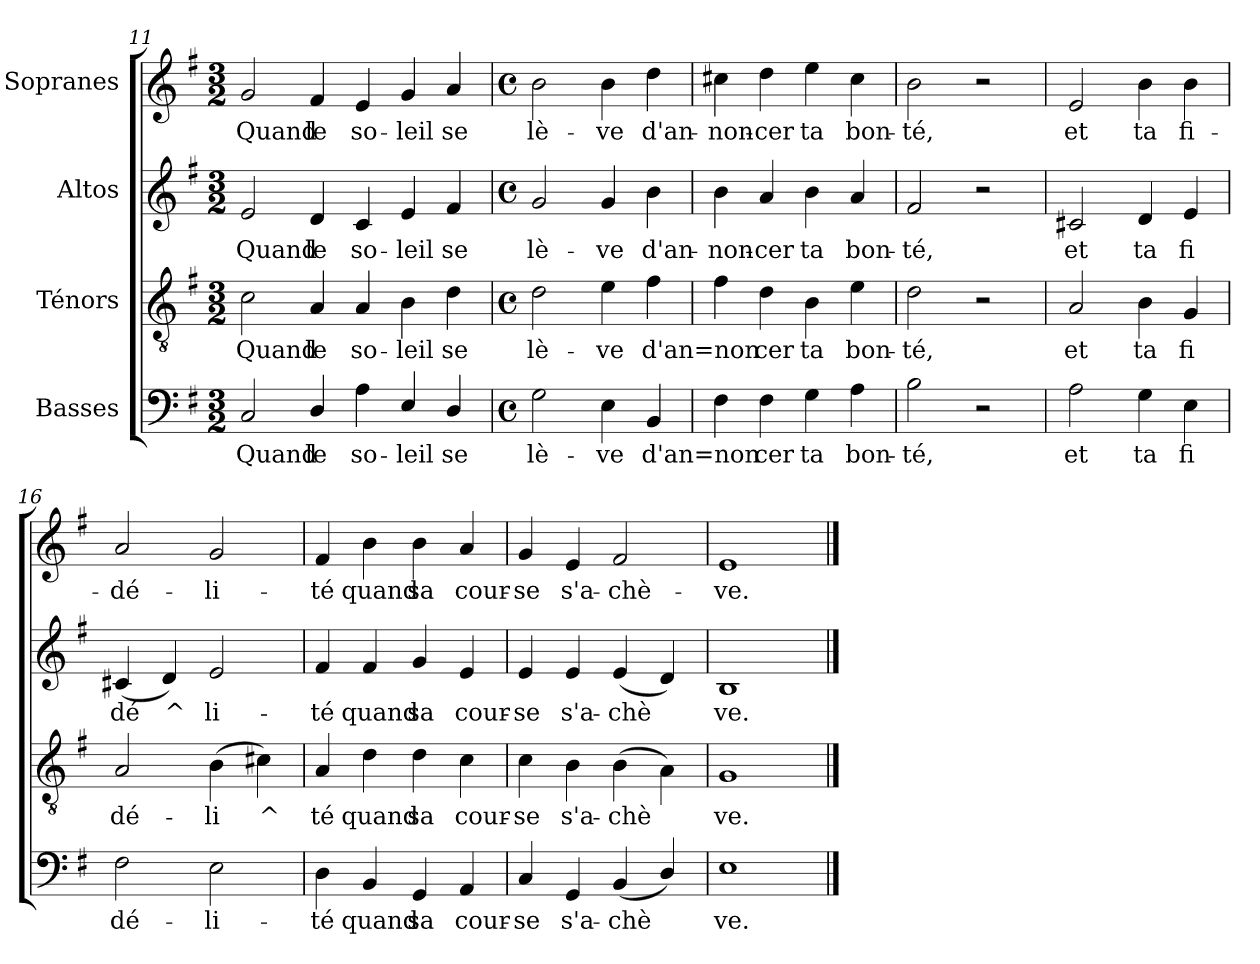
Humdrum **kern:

**kern	**text	**kern	**text	**kern	**text	**kern	**text
*part4	*part4	*part3	*part3	*part2	*part2	*part1	*part1
*staff4	*staff4	*staff3	*staff3	*staff2	*staff2	*staff1	*staff1
*I"Basses	*	*I"Ténors	*	*I"Altos	*	*I"Sopranes	*
*clefF4	*	*clefGv2	*	*clefG2	*	*clefG2	*
*k[f#]	*	*k[f#]	*	*k[f#]	*	*k[f#]	*
*G:	*	*G:	*	*G:	*	*G:	*
*M3/2	*	*M3/2	*	*M3/2	*	*M3/2	*
=11	=11	=11	=11	=11	=11	=11	=11
!	!LO:LY:b	!	!LO:LY:b	!	!LO:LY:b	!	!LO:LY:b
2C/	Quand	2c\	Quand	2e/	Quand	2g/	Quand
!	!LO:LY:b	!	!LO:LY:b	!	!LO:LY:b	!	!LO:LY:b
4D/	le	4A/	le	4d/	le	4f#/	le
!	!LO:LY:b	!	!LO:LY:b	!	!LO:LY:b	!	!LO:LY:b
4A\	so-	4A/	so-	4c/	so-	4e/	so-
!	!LO:LY:b	!	!LO:LY:b	!	!LO:LY:b	!	!LO:LY:b
4E/	-leil	4B\	-leil	4e/	-leil	4g/	-leil
!	!LO:LY:b	!	!LO:LY:b	!	!LO:LY:b	!	!LO:LY:b
4D/	se	4d\	se	4f#/	se	4a/	se
!!LO:LB:g=z
=12	=12	=12	=12	=12	=12	=12	=12
*M4/4	*	*M4/4	*	*M4/4	*	*M4/4	*
*met(c)	*	*met(c)	*	*met(c)	*	*met(c)	*
!	!LO:LY:b	!	!LO:LY:b	!	!LO:LY:b	!	!LO:LY:b
2G\	lè-	2d\	lè-	2g/	lè-	2b\	lè-
!	!LO:LY:b	!	!LO:LY:b	!	!LO:LY:b	!	!LO:LY:b
4E\	-ve	4e\	-ve	4g/	-ve	4b\	-ve
!	!LO:LY:b	!	!LO:LY:b	!	!LO:LY:b	!	!LO:LY:b
4BB/	d'an=non	4f#\	d'an=non	4b\	d'an-	4dd\	d'an-
=13	=13	=13	=13	=13	=13	=13	=13
!	!	!	!	!	!LO:LY:b	!	!LO:LY:b
4F#\	.	4f#\	.	4b\	-non-	4cc#X\	-non-
!	!LO:LY:b	!	!LO:LY:b	!	!LO:LY:b	!	!LO:LY:b
4F#\	cer	4d\	cer	4a/	-cer	4dd\	-cer
!	!LO:LY:b	!	!LO:LY:b	!	!LO:LY:b	!	!LO:LY:b
4G\	ta	4B\	ta	4b\	ta	4ee\	ta
!	!LO:LY:b	!	!LO:LY:b	!	!LO:LY:b	!	!LO:LY:b
4A\	bon-	4e\	bon-	4a/	bon-	4cc#\	bon-
=14	=14	=14	=14	=14	=14	=14	=14
!	!LO:LY:b	!	!LO:LY:b	!	!LO:LY:b	!	!LO:LY:b
2B\	-té,	2d\	-té,	2f#/	-té,	2b\	-té,
2r	.	2r	.	2r	.	2r	.
=15	=15	=15	=15	=15	=15	=15	=15
!	!LO:LY:b	!	!LO:LY:b	!	!LO:LY:b	!	!LO:LY:b
2A\	et	2A/	et	2c#X/	et	2e/	et
!	!LO:LY:b	!	!LO:LY:b	!	!LO:LY:b	!	!LO:LY:b
4G\	ta	4B\	ta	4d/	ta	4b\	ta
!	!LO:LY:b	!	!LO:LY:b	!	!LO:LY:b	!	!LO:LY:b
4E\	fi	4G/	fi	4e/	fi	4b\	fi-
!!LO:LB:g=z
=16	=16	=16	=16	=16	=16	=16	=16
!	!LO:LY:b	!	!LO:LY:b	!	!LO:LY:b	!	!LO:LY:b
2F#\	dé-	2A/	dé-	(<4c#X/	dé	2a/	-dé-
!	!	!	!	!	!LO:LY:b	!	!
.	.	.	.	4d/)	^	.	.
!	!LO:LY:b	!	!LO:LY:b	!	!LO:LY:b	!	!LO:LY:b
2E\	-li-	(>4B\	-li	2e/	li-	2g/	-li-
!	!	!	!LO:LY:b	!	!	!	!
.	.	4c#X\)	^	.	.	.	.
=17	=17	=17	=17	=17	=17	=17	=17
!	!LO:LY:b	!	!LO:LY:b	!	!LO:LY:b	!	!LO:LY:b
4D\	-té	4A/	té	4f#/	-té	4f#/	-té
!	!LO:LY:b	!	!LO:LY:b	!	!LO:LY:b	!	!LO:LY:b
4BB/	quand	4d\	quand	4f#/	quand	4b\	quand
!	!LO:LY:b	!	!LO:LY:b	!	!LO:LY:b	!	!LO:LY:b
4GG/	sa	4d\	sa	4g/	sa	4b\	sa
!	!LO:LY:b	!	!LO:LY:b	!	!LO:LY:b	!	!LO:LY:b
4AA/	cour-	4c\	cour-	4e/	cour-	4a/	cour-
=18	=18	=18	=18	=18	=18	=18	=18
!	!LO:LY:b	!	!LO:LY:b	!	!LO:LY:b	!	!LO:LY:b
4C/	-se	4c\	-se	4e/	-se	4g/	-se
!	!LO:LY:b	!	!LO:LY:b	!	!LO:LY:b	!	!LO:LY:b
4GG/	s'a-	4B\	s'a-	4e/	s'a-	4e/	s'a-
!	!LO:LY:b	!	!LO:LY:b	!	!LO:LY:b	!	!LO:LY:b
(<4BB/	-chè	(>4B\	-chè	(<4e/	-chè	2f#/	-chè-
4D/)	.	4A\)	.	4d/)	.	.	.
=19	=19	=19	=19	=19	=19	=19	=19
!	!LO:LY:b	!	!LO:LY:b	!	!LO:LY:b	!	!LO:LY:b
1E	ve.	1G	ve.	1B	ve.	1e	-ve.
==	==	==	==	==	==	==	==
*-	*-	*-	*-	*-	*-	*-	*-
